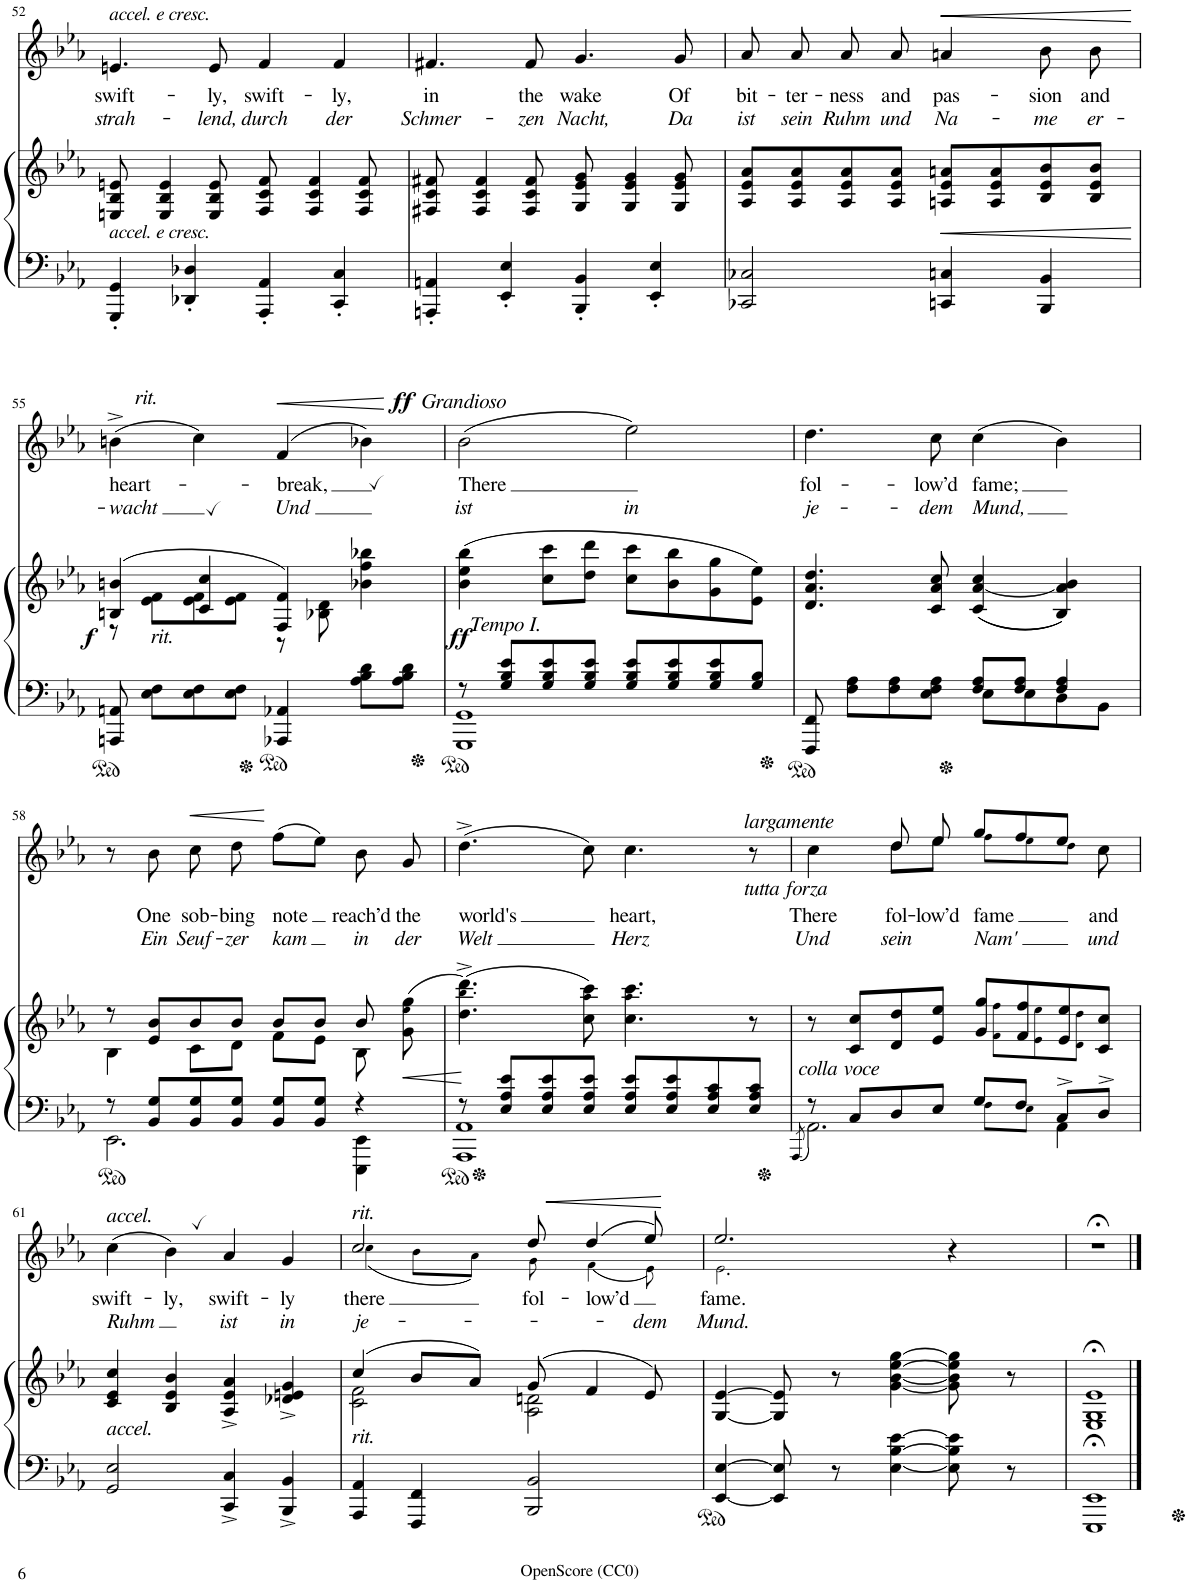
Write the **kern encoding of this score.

**kern	**kern	**dynam	**kern	**text	**text	**dynam
*part2	*part2	*part2	*part1	*part1	*part1	*part1
*staff3	*staff2	*staff2/3	*staff1	*staff1	*staff1	*staff1
*I"Piano	*	*	*I"Voice	*	*	*
*I'Pno	*	*	*	*	*	*
!!LO:PB:g=z
*clefF4	*clefG2	*	*clefG2	*	*	*
*k[b-e-a-]	*k[b-e-a-]	*	*k[b-e-a-]	*	*	*
*M4/4	*M4/4	*	*M4/4	*	*	*
=52	=52	=52	=52	=52	=52	=52
!	!	!	!LO:TX:a:i:t=accel. e cresc.	!	!	!
!	!LO:TX:b:i:t=accel. e cresc.	!	!	!	!	!
!	!	!	!	!LO:LY:b	!LO:LY:b	!
4GGG/' 4GG/'	8En/ 8B-/ 8en/	.	4.en/	swift-	strah-	.
.	4E/ 4B-/ 4e/	.	.	.	.	.
4DD-X/' 4D-X/'	.	.	.	.	.	.
!	!	!	!	!LO:LY:b	!LO:LY:b	!
.	8E/ 8B-/ 8e/	.	8e/	-ly,	-lend,	.
!	!	!	!	!LO:LY:b	!LO:LY:b	!
4AAA-/' 4AA-/'	8F/ 8c/ 8f/	.	4f/	swift-	durch	.
.	4F/ 4c/ 4f/	.	.	.	.	.
!	!	!	!	!LO:LY:b	!LO:LY:b	!
4CC/' 4C/'	.	.	4f/	-ly,	der	.
.	8F/ 8c/ 8f/	.	.	.	.	.
=53	=53	=53	=53	=53	=53	=53
!	!	!	!	!LO:LY:b	!LO:LY:b	!
4AAAn/' 4AAn/'	8F#X/ 8c/ 8f#X/	.	4.f#X/	in	Schmer-	.
.	4F#/ 4c/ 4f#/	.	.	.	.	.
4EE-/' 4E-/'	.	.	.	.	.	.
!	!	!	!	!LO:LY:b	!LO:LY:b	!
.	8F#/ 8c/ 8f#/	.	8f#/	the	-zen	.
!	!	!	!	!LO:LY:b	!LO:LY:b	!
4BBB-/' 4BB-/'	8G/ 8e-/ 8g/	.	4.g/	wake	Nacht,	.
.	4G/ 4e-/ 4g/	.	.	.	.	.
4EE-/' 4E-/'	.	.	.	.	.	.
!	!	!	!	!LO:LY:b	!LO:LY:b	!
.	8G/ 8e-/ 8g/	.	8g/	Of	Da	.
=54	=54	=54	=54	=54	=54	=54
!	!	!	!	!LO:LY:b	!LO:LY:b	!
2CC-X/ 2C-X/	8A-/ 8e-/ 8a-/L	.	8a-/	bit-	ist	.
!	!	!	!	!LO:LY:b	!LO:LY:b	!
.	8A-/ 8e-/ 8a-/	.	8a-/	-ter-	sein	.
!	!	!	!	!LO:LY:b	!LO:LY:b	!
.	8A-/ 8e-/ 8a-/	.	8a-/	-ness	Ruhm	.
!	!	!	!	!LO:LY:b	!LO:LY:b	!
.	8A-/ 8e-/ 8a-/J	.	8a-/	and	und	.
!	!	!LO:HP:b	!	!LO:LY:b	!LO:LY:b	!LO:HP:b
4CCn/ 4Cn/	8An/ 8e-/ 8an/L	<	4an/	pas-	Na-	<
.	8A/ 8e-/ 8a/	.	.	.	.	.
!	!	!	!	!LO:LY:b	!LO:LY:b	!
4BBB-/ 4BB-/	8B-/ 8e-/ 8b-/	.	8b-\	-sion	-me	.
!	!	!	!	!LO:LY:b	!LO:LY:b	!
.	8B-/ 8e-/ 8b-/J	.	8b-\	and	er-	.
.	.	.	.	.	.	[
!!LO:LB:g=z
=55	=55	=55	=55	=55	=55	=55
*	*^	*	*	*	*	*
!	!	!	!	!LO:TX:a:i:t=rit.	!	!	!
!	!	!	!LO:DY:b	!	!LO:LY:b	!LO:LY:b	!
8AAAn/ 8AAn/	(>4Bn/ 4bn/	8r	f	(4bn^\	heart-	-wacht	.
!	!	!LO:TX:b:i:t=rit.	!	!	!	!	!
8E-\ 8F\L	.	8e-\ 8f\L	.	.	.	.	.
8E-\ 8F\	4c/ 4cc/	8e-\ 8f\	.	4cc,\)	.	.	.
8E-\ 8F\J	.	8e-\ 8f\J	.	.	.	.	.
!	!	!	!	!	!LO:LY:b	!LO:LY:b	!LO:HP:b
4AAA-X/ 4AA-X/	4F/ 4f/)	8r	.	(4f/	-break,	Und	<
.	.	8B-X\ 8d\	.	.	.	.	.
8A-\ 8B-\ 8d\L	4b-X\ 4ff\ 4bb-X\	4ryy	.	4b-X,\)	.	.	.
8A-\ 8B-\ 8d\J	.	.	.	.	.	.	.
*	*v	*v	*	*	*	*	*
.	.	.	.	.	.	[
=56	=56	=56	=56	=56	=56	=56
*^	*	*	*	*	*	*
!	!	!LO:TX:b:i:t=Tempo I.	!	!	!	!	!
!	!	!	!LO:DY:b	!	!LO:LY:b	!LO:LY:b	!LO:DY:a
!	!	!	!	!	!	!	!LO:DY:n=1:a
8r	1GGG 1GG	(4b-\ 4ee-\ 4bb-\	ff	(2b-\	There	ist	ff other-dynamics
8G/ 8B-/ 8e-/L	.	.	.	.	.	.	.
8G/ 8B-/ 8e-/	.	8cc\ 8ccc\L	.	.	.	.	.
8G/ 8B-/ 8e-/J	.	8dd\ 8ddd\J	.	.	.	.	.
!	!	!	!	!	!	!LO:LY:b	!
8G/ 8B-/ 8e-/L	.	8cc\ 8ccc\L	.	2ee-\)	.	in	.
8G/ 8B-/ 8e-/	.	8b-\ 8bb-\	.	.	.	.	.
8G/ 8B-/ 8e-/	.	8g\ 8gg\	.	.	.	.	.
8G/ 8B-/J	.	8e-\ 8ee-\J)	.	.	.	.	.
=57	=57	=57	=57	=57	=57	=57	=57
!	!	!	!	!	!LO:LY:b	!LO:LY:b	!
8FFF/ 8FF/	2ryy	4.d/ 4.a-/ 4.dd/	.	4.dd\	fol-	je-	.
8F\ 8A-\L	.	.	.	.	.	.	.
8F\ 8A-\	.	.	.	.	.	.	.
!	!	!	!	!	!LO:LY:b	!LO:LY:b	!
8E-\ 8F\ 8A-\J	.	8c/ 8a-/ 8cc/	.	8cc\	-low’d	-dem	.
!	!	!	!	!	!LO:LY:b	!LO:LY:b	!
8F/ 8A-/L	8E-\L	((<4c/ [<4a-/ 4cc/	.	(4cc\	fame;	Mund,	.
8F/ 8A-/J	8E-\	.	.	.	.	.	.
4F/ 4A-/	8D\	4B-/ 4a-/] 4b-/))	.	4b-\)	.	.	.
.	8BB-\J	.	.	.	.	.	.
!!LO:LB:g=z
=58	=58	=58	=58	=58	=58	=58	=58
*	*	*^	*	*	*	*	*
8r	2.EE-\	8r	4B-\	.	8r	.	.	.
!	!	!	!	!	!	!LO:LY:b	!LO:LY:b	!
8BB-/ 8G/L	.	8e-/ 8b-/L	.	.	8b-\	One	Ein	.
!	!	!	!	!	!	!LO:LY:b	!LO:LY:b	!LO:HP:b
8BB-/ 8G/	.	8b-/	8c\L	.	8cc\	sob-	Seuf-	<
!	!	!	!	!	!	!LO:LY:b	!LO:LY:b	!
8BB-/ 8G/J	.	8b-/J	8d\J	.	8dd\	-bing	-zer	.
!	!	!	!	!	!	!LO:LY:b	!LO:LY:b	!
8BB-/ 8G/L	.	8b-/L	8f\L	.	(8ff\L	note	kam	[
8BB-/ 8G/J	.	8b-/J	8e-\J	.	8ee-\J)	.	.	.
!	!	!	!	!	!	!LO:LY:b	!LO:LY:b	!
4r	4EEE-\ 4EE-\	8b-/	8B-\	.	8b-\	reach’d	in	.
!	!	!	!	!	!	!LO:LY:b	!LO:LY:b	!
.	.	(8g\ 8ee-\ 8gg\	8ryy	.	8g/	the	der	.
*v	*v	*	*	*	*	*	*	*
*	*v	*v	*	*	*	*	*
.	.	[	.	.	.	.
=59	=59	=59	=59	=59	=59	=59
*^	*	*	*	*	*	*
!	!	!	!	!	!LO:LY:b	!LO:LY:b	!
8r	1AAA- 1AA-	(4.dd\^ 4.bb-\^ 4.ddd\^)	.	(4.dd^\	world's	Welt	.
8E-/ 8A-/ 8e-/L	.	.	.	.	.	.	.
8E-/ 8A-/ 8e-/	.	.	.	.	.	.	.
8E-/ 8A-/ 8e-/J	.	8cc\ 8aa-\ 8ccc\)	.	8cc\)	.	.	.
!	!	!	!	!	!LO:LY:b	!LO:LY:b	!
8E-/ 8A-/ 8e-/L	.	4.cc\ 4.aa-\ 4.ccc\	.	4.cc\	heart,	Herz	.
8E-/ 8A-/ 8e-/	.	.	.	.	.	.	.
8E-/ 8A-/ 8c/	.	.	.	.	.	.	.
8E-/ 8A-/ 8c/J	.	8r	.	8r	.	.	.
=60	=60	=60	=60	=60	=60	=60	=60
.	8qAAA-/	.	.	.	.	.	.
*	*^	*^	*	*	*	*	*
!	!	!	!	!	!	!LO:TX:a:i:t=largamente	!	!	!
!	!	!	!	!	!	!LO:TX:b:i:t=tutta forza	!	!	!
!	!	!	!LO:TX:b:i:t=colla voce	!	!	!	!	!	!
!	!	!	!	!	!	!	!LO:LY:b	!LO:LY:b	!
*	*	*	*	*	*	*^	*	*	*
8r	2.AA-\	2ryy	8r	2ryy	.	4cc\	4ryy	There	Und	.
8C/L	.	.	8c/ 8cc/L	.	.	.	.	.	.	.
!	!	!	!	!	!	!	!	!LO:LY:b	!LO:LY:b	!
8D/	.	.	8d/ 8dd/	.	.	8dd/	8dd\L	fol-	sein	.
!	!	!	!	!	!	!	!	!LO:LY:b	!	!
8E-/J	.	.	8e-/ 8ee-/J	.	.	8ee-/	8ee-\J	-low’d	.	.
!	!	!	!	!	!	!	!	!LO:LY:b	!LO:LY:b	!
8G/L	.	8F\L	8g/ 8gg/L	8f\ 8ff\L	.	8gg/L	8ff\L	fame	Nam'	.
8F/J	.	8E-\J	8f/ 8ff/	8e-\ 8ee-\	.	8ff/	8ee-\	.	.	.
8C^/L	4AA-\	4ryy	8e-/ 8ee-/	8d\ 8dd\J	.	8ee-/J	8dd\J	.	.	.
!	!	!	!	!	!	!	!	!LO:LY:b	!LO:LY:b	!
8D^/J	.	.	8c/ 8cc/J	8ryy	.	8cc\	8ryy	and	und	.
*v	*v	*v	*	*	*	*	*	*	*	*
!!LO:LB:g=z
=61	=61	=61	=61	=61	=61	=61	=61	=61
!	!	!	!	!LO:TX:a:i:t=accel.	!	!	!	!
!	!LO:TX:b:i:t=accel.	!	!	!	!	!	!	!
!	!	!	!	!	!	!LO:LY:b	!LO:LY:b	!
*	*v	*v	*	*	*	*	*	*
*	*	*	*v	*v	*	*	*
2GG/ 2E-/	4c/ 4e-/ 4cc/	.	(4cc\	swift-	Ruhm	.
!	!	!	!	!LO:LY:b	!	!
.	4B-/ 4e-/ 4b-/	.	4b-,\)	-ly,	.	.
!	!	!	!	!LO:LY:b	!LO:LY:b	!
4CC/^ 4C/^	4A-/^ 4e-/^ 4a-/^	.	4a-/	swift-	ist	.
!	!	!	!	!LO:LY:b	!LO:LY:b	!
4BBB-/^ 4BB-/^	4d-X/^ 4en/^ 4g/^	.	4g/	-ly	in	.
=62	=62	=62	=62	=62	=62	=62
*	*^	*	*	*	*	*
!	!	!	!	!LO:TX:a:i:t=rit.	!	!	!
!	!LO:TX:b:i:t=rit.	!	!	!	!	!	!
!	!	!	!	!	!	!LO:LY:b	!
*	*	*	*	*^	*	*	*
!	!	!	!	!	!	!LO:LY:b	!	!
4AAA-/ 4AA-/	(4cc/	2c\ 2f\	.	2cc/	(4cc\	there	je-	.
4FFF/ 4FF/	8b-/L	.	.	.	8b-\L	.	.	.
.	8a-/J)	.	.	.	8a-\J)	.	.	.
!	!	!	!	!	!	!LO:LY:b	!	!LO:HP:b
2BBB-/ 2BB-/	(8g/	2A-\ 2dn\	.	8dd/	8g\	fol-	.	<
!	!	!	!	!	!	!LO:LY:b	!	!
.	4f/	.	.	(4dd/	(4f\	-low’d	.	.
!	!	!	!	!	!	!	!LO:LY:b	!
.	8e-/)	.	.	8ee-/)	8e-\)	.	-dem	.
*	*v	*v	*	*	*	*	*	*
*	*	*	*v	*v	*	*	*
.	.	.	.	.	.	[
=63	=63	=63	=63	=63	=63	=63
!	!	!	!	!LO:LY:b	!LO:LY:b	!
*	*	*	*^	*	*	*
[4EE-/ [4E-/	[4G/ [4e-/	.	2.ee-/	2.e-\	fame.	Mund.	.
8EE-/] 8E-/]	8G/] 8e-/]	.	.	.	.	.	.
8r	8r	.	.	.	.	.	.
[4E-\ [4B-\ [4e-\	[4g\ [<4b-\ [4ee-\ [4gg\	.	.	.	.	.	.
8E-\] 8B-\] 8e-\]	8g\] 8b-\] 8ee-\] 8gg\]	.	4r	4ryy	.	.	.
8r	8r	.	.	.	.	.	.
*	*	*	*v	*v	*	*	*
=64	=64	=64	=64	=64	=64	=64
1EEE-;< 1EE-;<	1E-;< 1G;< 1e-;<	.	1r;<	.	.	.
==	==	==	==	==	==	==
*-	*-	*-	*-	*-	*-	*-
